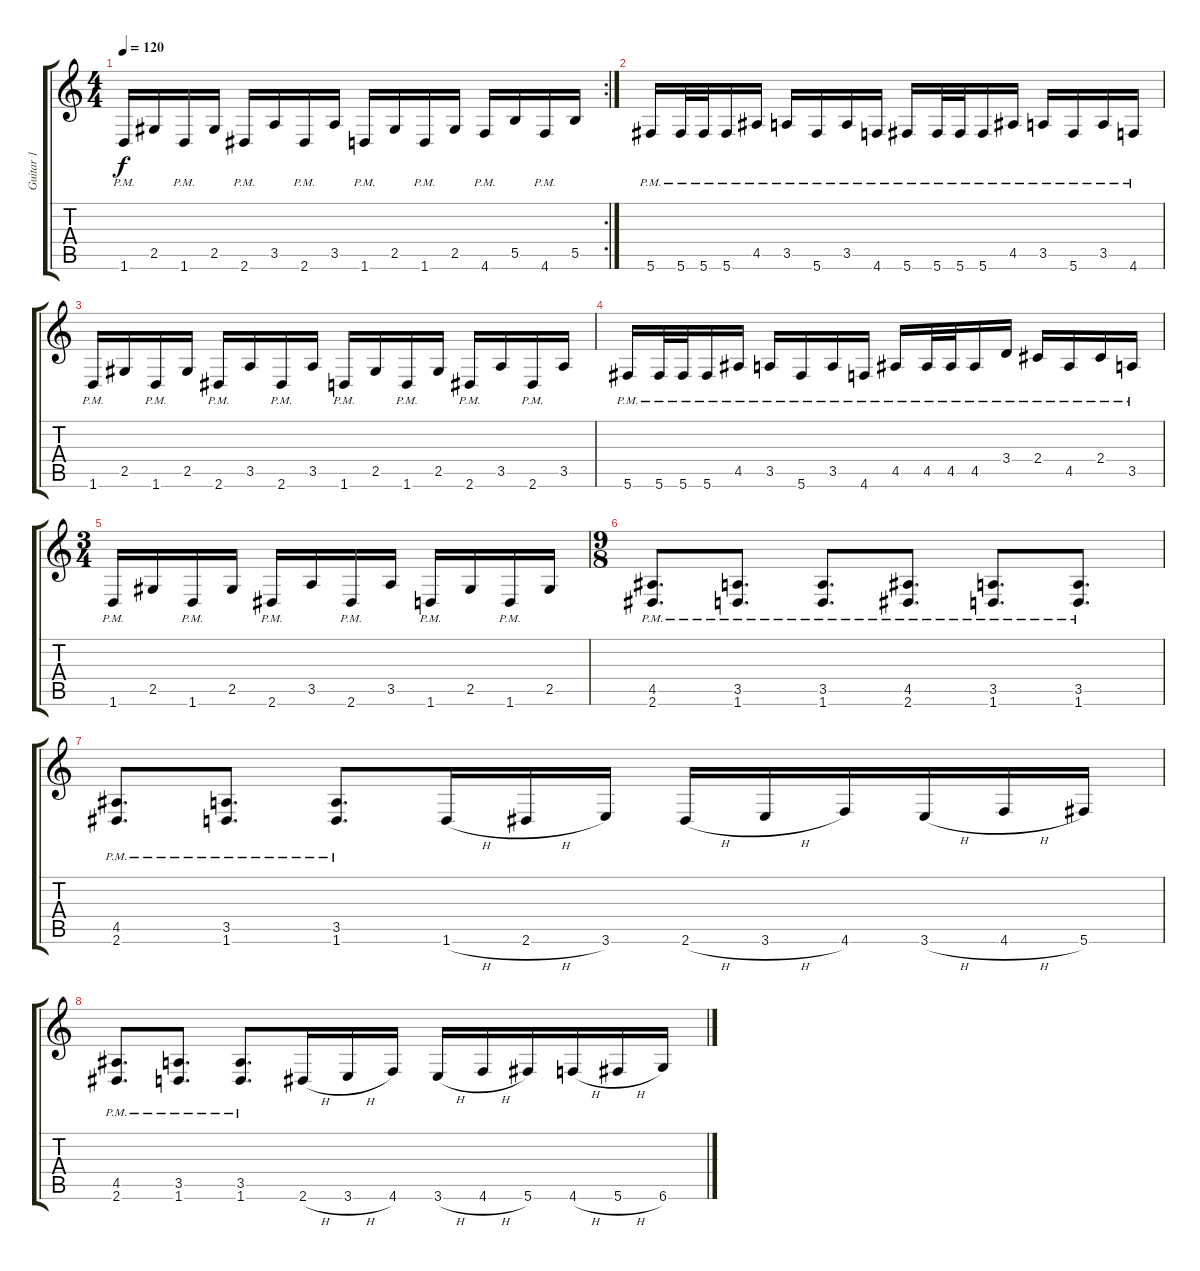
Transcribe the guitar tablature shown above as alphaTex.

\track ("Guitar 1" "Guitar 1") {instrument distortionguitar}
\staff {score tabs}
\tuning (Db4 Ab3 E3 B2 Gb2 Db2) {hide}
\rc 2
\ts (4 4)
\tempo 120
\clef g2
\ks c
1.6{pm}.16{dy f} 2.5.16 1.6{pm}.16 2.5.16 2.6{pm}.16 3.5.16 2.6{pm}.16 3.5.16 1.6{pm}.16 2.5.16 1.6{pm}.16 2.5.16 4.6{pm}.16 5.5.16 4.6{pm}.16 5.5.16 |
5.6{pm}.16 5.6{pm}.32 5.6{pm}.32 5.6{pm}.16 4.5{pm}.16 3.5{pm}.16 5.6{pm}.16 3.5{pm}.16 4.6{pm}.16 5.6{pm}.16 5.6{pm}.32 5.6{pm}.32 5.6{pm}.16 4.5{pm}.16 3.5{pm}.16 5.6{pm}.16 3.5{pm}.16 4.6{pm}.16 |
1.6{pm}.16 2.5.16 1.6{pm}.16 2.5.16 2.6{pm}.16 3.5.16 2.6{pm}.16 3.5.16 1.6{pm}.16 2.5.16 1.6{pm}.16 2.5.16 2.6{pm}.16 3.5.16 2.6{pm}.16 3.5.16 |
5.6{pm}.16 5.6{pm}.32 5.6{pm}.32 5.6{pm}.16 4.5{pm}.16 3.5{pm}.16 5.6{pm}.16 3.5{pm}.16 4.6{pm}.16 4.5{pm}.16 4.5{pm}.32 4.5{pm}.32 4.5{pm}.16 3.4{pm}.16 2.4{pm}.16 4.5{pm}.16 2.4{pm}.16 3.5{pm}.16 |
\ts (3 4)
1.6{pm}.16 2.5.16 1.6{pm}.16 2.5.16 2.6{pm}.16 3.5.16 2.6{pm}.16 3.5.16 1.6{pm}.16 2.5.16 1.6{pm}.16 2.5.16 |
\ts (9 8)
(4.5{pm} 2.6{pm}).8{d} (3.5{pm} 1.6{pm}).8{d} (3.5{pm} 1.6{pm}).8{d} (4.5{pm} 2.6{pm}).8{d} (3.5{pm} 1.6{pm}).8{d} (3.5{pm} 1.6{pm}).8{d} |
(4.5{pm} 2.6{pm}).8{d} (3.5{pm} 1.6{pm}).8{d} (3.5{pm} 1.6{pm}).8{d} 1.6{h}.16 2.6{h}.16 3.6.16 2.6{h}.16 3.6{h}.16 4.6.16 3.6{h}.16 4.6{h}.16 5.6.16 |
(4.5{pm} 2.6{pm}).8{d} (3.5{pm} 1.6{pm}).8{d} (3.5{pm} 1.6{pm}).8{d} 2.6{h}.16 3.6{h}.16 4.6.16 3.6{h}.16 4.6{h}.16 5.6.16 4.6{h}.16 5.6{h}.16 6.6.16
